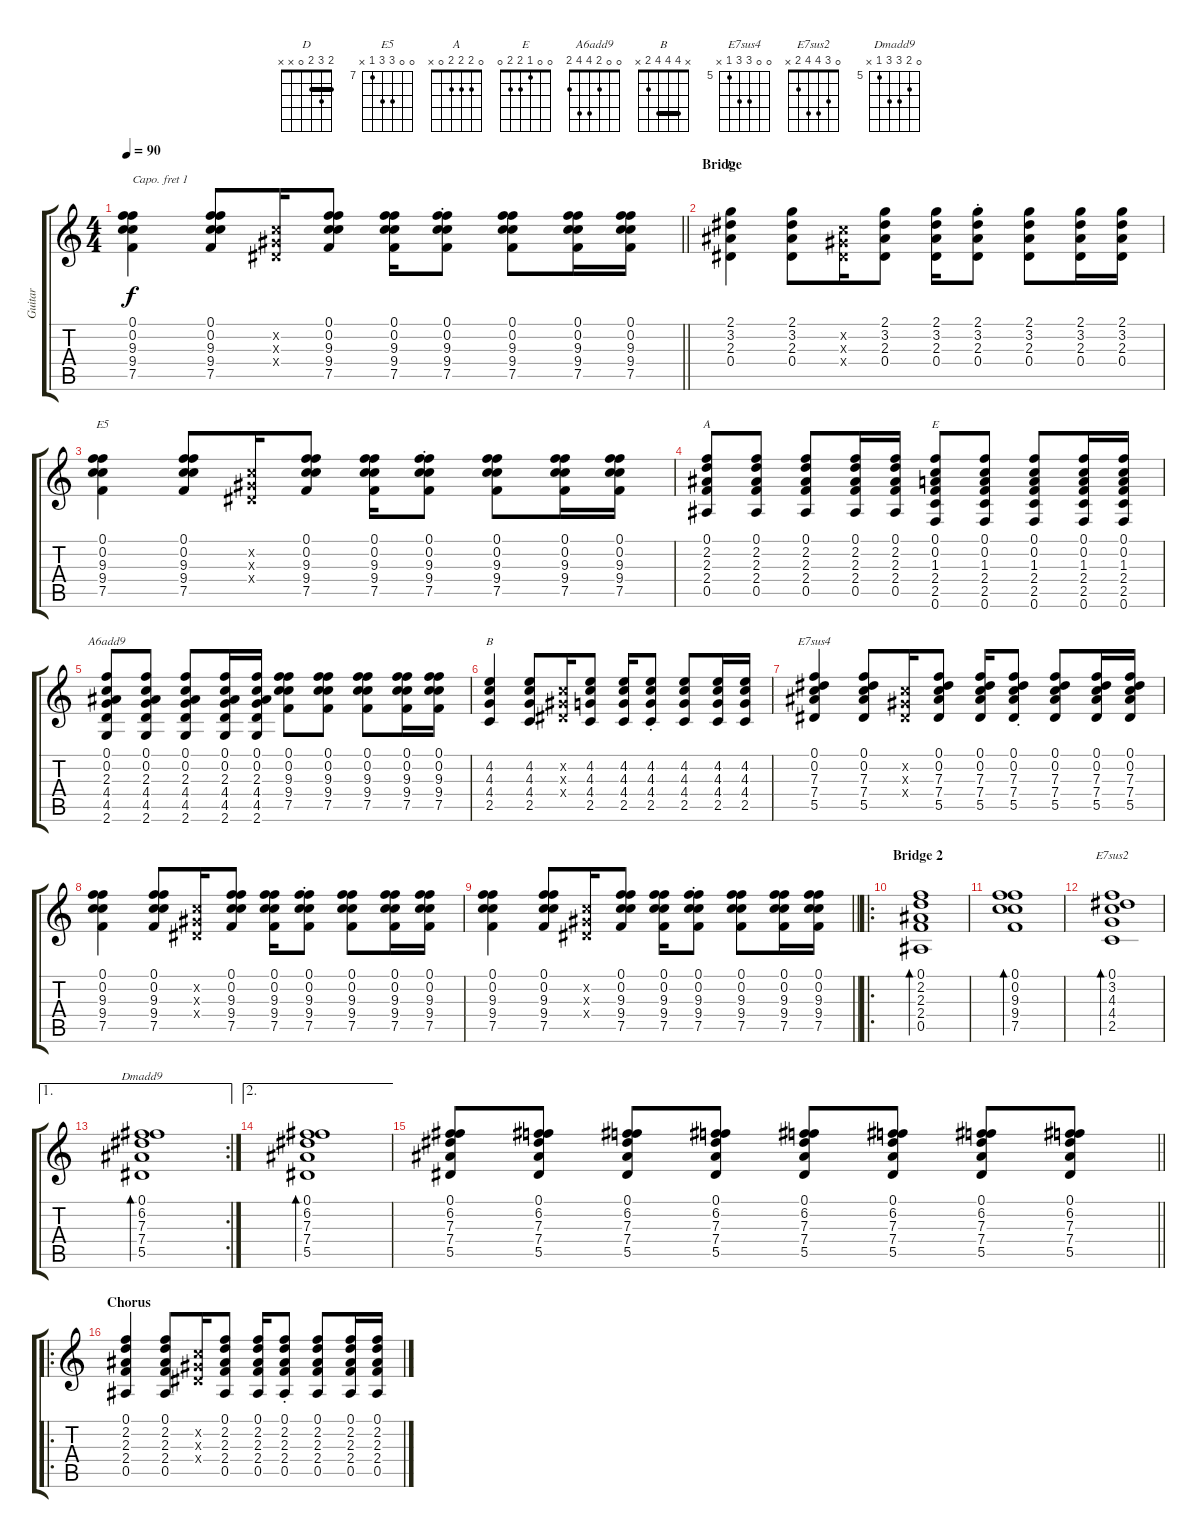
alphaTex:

\track ("Guitar" "Guitar") {instrument acousticguitarsteel}
\staff {score tabs}
\capo 1
\tuning (E4 B3 G3 D3 A2 E2) {hide}
\chord ("D" 2 3 2 0 x x) {barre 2}
\chord ("E5" 0 0 9 9 7 x) {firstfret 7}
\chord ("A" 0 2 2 2 0 x)
\chord ("E" 0 0 1 2 2 0)
\chord ("A6add9" 0 0 2 4 4 2)
\chord ("B" x 4 4 4 2 x) {barre 4}
\chord ("E7sus4" 0 0 7 7 5 x) {firstfret 5}
\chord ("E7sus2" 0 3 4 4 2 x)
\chord ("Dmadd9" 0 6 7 7 5 x) {firstfret 5}
\ts (4 4)
\tempo 90
\clef g2
\barLineRight lightlight
\ks c
(0.1 0.2 9.3 9.4 7.5).4{dy f} (0.1 0.2 9.3 9.4 7.5).8 (0.2{x} 0.3{x} 0.4{x}).16 (0.1 0.2 9.3 9.4 7.5).8 (0.1 0.2 9.3 9.4 7.5).16 (0.1{st} 0.2{st} 9.3{st} 9.4{st} 7.5{st}).8 (0.1 0.2 9.3 9.4 7.5).8 (0.1 0.2 9.3 9.4 7.5).16 (0.1 0.2 9.3 9.4 7.5).16 |
\section ("" "Bridge")
(2.1 3.2 2.3 0.4).4{ch "D"} (2.1 3.2 2.3 0.4).8 (0.2{x} 0.3{x} 0.4{x}).16 (2.1 3.2 2.3 0.4).8 (2.1 3.2 2.3 0.4).16 (2.1{st} 3.2{st} 2.3{st} 0.4{st}).8 (2.1 3.2 2.3 0.4).8 (2.1 3.2 2.3 0.4).16 (2.1 3.2 2.3 0.4).16 |
(0.1 0.2 9.3 9.4 7.5).4{ch "E5"} (0.1 0.2 9.3 9.4 7.5).8 (0.2{x} 0.3{x} 0.4{x}).16 (0.1 0.2 9.3 9.4 7.5).8 (0.1 0.2 9.3 9.4 7.5).16 (0.1{st} 0.2{st} 9.3{st} 9.4{st} 7.5{st}).8 (0.1 0.2 9.3 9.4 7.5).8 (0.1 0.2 9.3 9.4 7.5).16 (0.1 0.2 9.3 9.4 7.5).16 |
(0.1 2.2 2.3 2.4 0.5).8{ch "A"} (0.1 2.2 2.3 2.4 0.5).8 (0.1 2.2 2.3 2.4 0.5).8 (0.1 2.2 2.3 2.4 0.5).16 (0.1 2.2 2.3 2.4 0.5).16 (0.1 0.2 1.3 2.4 2.5 0.6).8{ch "E"} (0.1 0.2 1.3 2.4 2.5 0.6).8 (0.1 0.2 1.3 2.4 2.5 0.6).8 (0.1 0.2 1.3 2.4 2.5 0.6).16 (0.1 0.2 1.3 2.4 2.5 0.6).16 |
(0.1 0.2 2.3 4.4 4.5 2.6).8{ch "A6add9"} (0.1 0.2 2.3 4.4 4.5 2.6).8 (0.1 0.2 2.3 4.4 4.5 2.6).8 (0.1 0.2 2.3 4.4 4.5 2.6).16 (0.1 0.2 2.3 4.4 4.5 2.6).16 (0.1 0.2 9.3 9.4 7.5).8 (0.1 0.2 9.3 9.4 7.5).8 (0.1 0.2 9.3 9.4 7.5).8 (0.1 0.2 9.3 9.4 7.5).16 (0.1 0.2 9.3 9.4 7.5).16 |
(4.2 4.3 4.4 2.5).4{ch "B"} (4.2 4.3 4.4 2.5).8 (0.2{x} 0.3{x} 0.4{x}).16 (4.2 4.3 4.4 2.5).8 (4.2 4.3 4.4 2.5).16 (4.2{st} 4.3{st} 4.4{st} 2.5{st}).8 (4.2 4.3 4.4 2.5).8 (4.2 4.3 4.4 2.5).16 (4.2 4.3 4.4 2.5).16 |
(0.1 0.2 7.3 7.4 5.5).4{ch "E7sus4"} (0.1 0.2 7.3 7.4 5.5).8 (0.2{x} 0.3{x} 0.4{x}).16 (0.1 0.2 7.3 7.4 5.5).8 (0.1 0.2 7.3 7.4 5.5).16 (0.1{st} 0.2{st} 7.3{st} 7.4{st} 5.5{st}).8 (0.1 0.2 7.3 7.4 5.5).8 (0.1 0.2 7.3 7.4 5.5).16 (0.1 0.2 7.3 7.4 5.5).16 |
(0.1 0.2 9.3 9.4 7.5).4 (0.1 0.2 9.3 9.4 7.5).8 (0.2{x} 0.3{x} 0.4{x}).16 (0.1 0.2 9.3 9.4 7.5).8 (0.1 0.2 9.3 9.4 7.5).16 (0.1{st} 0.2{st} 9.3{st} 9.4{st} 7.5{st}).8 (0.1 0.2 9.3 9.4 7.5).8 (0.1 0.2 9.3 9.4 7.5).16 (0.1 0.2 9.3 9.4 7.5).16 |
\barLineRight lightlight
(0.1 0.2 9.3 9.4 7.5).4 (0.1 0.2 9.3 9.4 7.5).8 (0.2{x} 0.3{x} 0.4{x}).16 (0.1 0.2 9.3 9.4 7.5).8 (0.1 0.2 9.3 9.4 7.5).16 (0.1{st} 0.2{st} 9.3{st} 9.4{st} 7.5{st}).8 (0.1 0.2 9.3 9.4 7.5).8 (0.1 0.2 9.3 9.4 7.5).16 (0.1 0.2 9.3 9.4 7.5).16 |
\ro
\section ("" "Bridge 2")
(0.1 2.2 2.3 2.4 0.5).1{bd 240} |
(0.1 0.2 9.3 9.4 7.5).1{bd 240} |
(0.1 3.2 4.3 4.4 2.5).1{bd 240 ch "E7sus2"} |
\ae 1
\rc 2
(0.1 6.2 7.3 7.4 5.5).1{bd 240 ch "Dmadd9"} |
\ae 2
(0.1 6.2 7.3 7.4 5.5).1{bd 240} |
\barLineRight lightlight
(0.1 6.2 7.3 7.4 5.5).8 (0.1 6.2 7.3 7.4 5.5).8 (0.1 6.2 7.3 7.4 5.5).8 (0.1 6.2 7.3 7.4 5.5).8 (0.1 6.2 7.3 7.4 5.5).8 (0.1 6.2 7.3 7.4 5.5).8 (0.1 6.2 7.3 7.4 5.5).8 (0.1 6.2 7.3 7.4 5.5).8 |
\ro
\section ("" "Chorus")
(0.1 2.2 2.3 2.4 0.5).4 (0.1 2.2 2.3 2.4 0.5).8 (0.2{x} 0.3{x} 0.4{x}).16 (0.1 2.2 2.3 2.4 0.5).8 (0.1 2.2 2.3 2.4 0.5).16 (0.1{st} 2.2{st} 2.3{st} 2.4{st} 0.5{st}).8 (0.1 2.2 2.3 2.4 0.5).8 (0.1 2.2 2.3 2.4 0.5).16 (0.1 2.2 2.3 2.4 0.5).16
